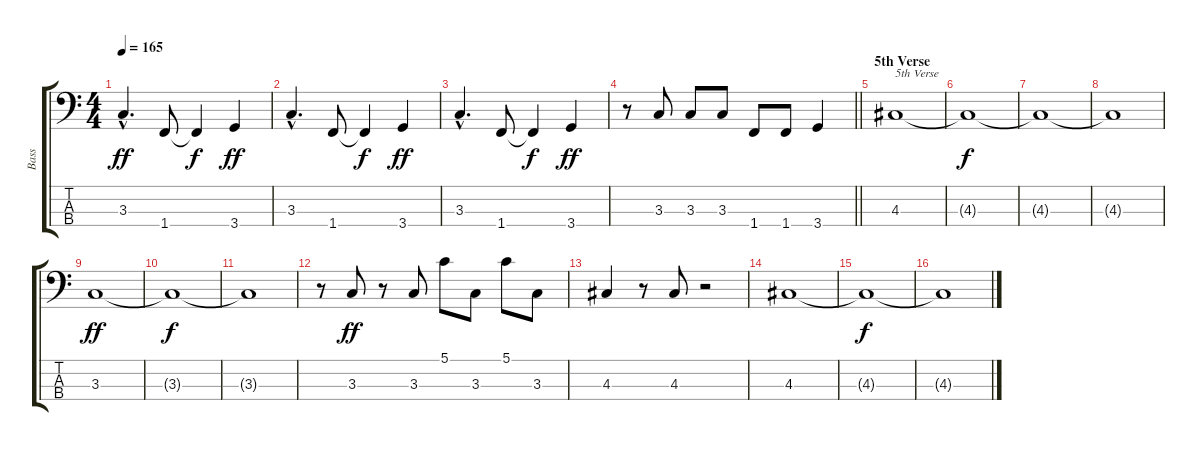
\track ("Bass" "Bass") {instrument electricbasspick}
\staff {score tabs}
\tuning (G2 D2 A1 E1) {hide}
\ts (4 4)
\tempo 165
\clef f4
\ks c
3.3{hac}.4{d dy ff} 1.4.8 1.4{t}.4{dy f} 3.4.4{dy ff} |
3.3{hac}.4{d} 1.4.8 1.4{t}.4{dy f} 3.4.4{dy ff} |
3.3{hac}.4{d} 1.4.8 1.4{t}.4{dy f} 3.4.4{dy ff} |
\barLineRight lightlight
r.8 3.3.8 3.3.8 3.3.8 1.4.8 1.4.8 3.4.4 |
\section ("" "5th Verse")
4.3.1{txt "5th Verse"} |
4.3{t}.1{dy f} |
4.3{t}.1 |
4.3{t}.1 |
3.3.1{dy ff} |
3.3{t}.1{dy f} |
3.3{t}.1 |
r.8 3.3.8{dy ff} r.8 3.3.8 5.1.8 3.3.8 5.1.8 3.3.8 |
4.3.4 r.8 4.3.8 r.2 |
4.3.1 |
4.3{t}.1{dy f} |
4.3{t}.1
